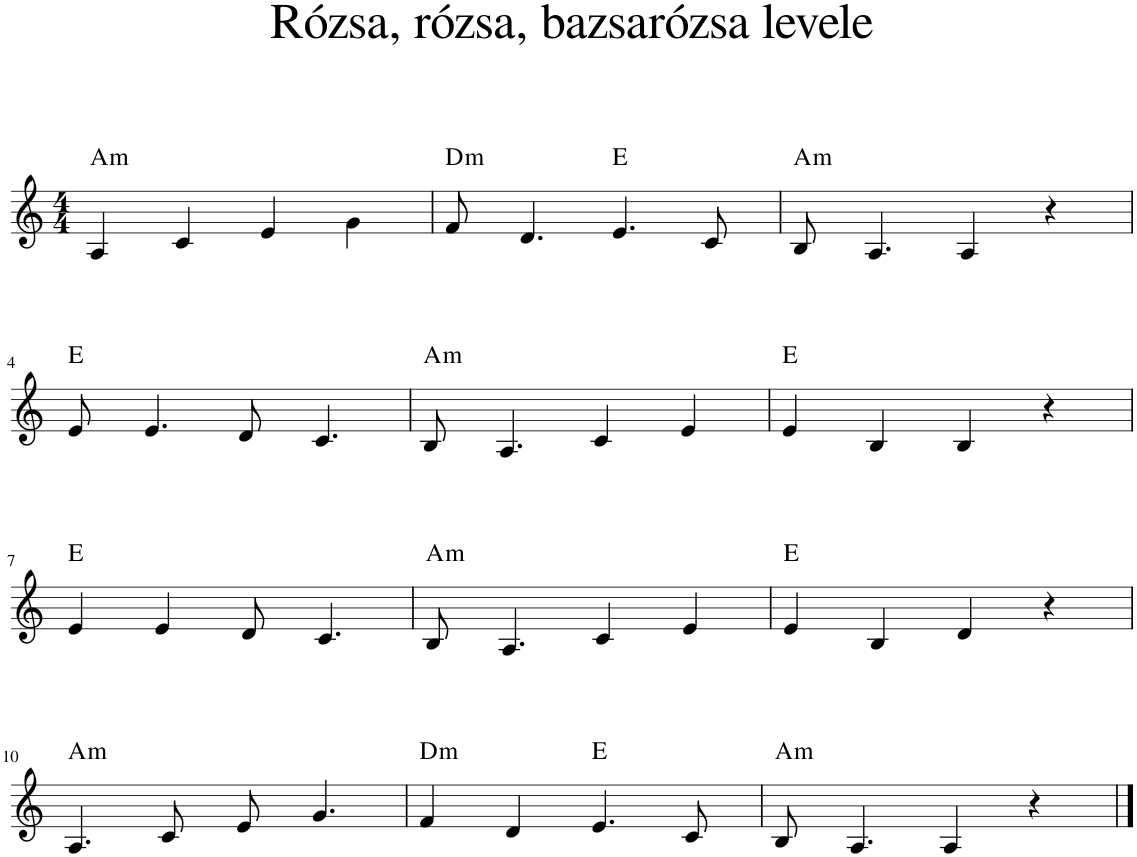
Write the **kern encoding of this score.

**kern	**harte
*part1	*part1
*staff1	*
*I"Piano	*
*I'Pno	*
*clefG2	*
*k[]	*
*M4/4	*
=1	=1
!	!LO:H:kt=m
4A/	A:min
4c/	.
4e/	.
4g\	.
=2	=2
!	!LO:H:kt=m
8f/	D:min
4.d/	.
4.e/	E:maj
8c/	.
=3	=3
!	!LO:H:kt=m
8B/	A:min
4.A/	.
4A/	.
4r	.
!!LO:LB:g=z
=4	=4
8e/	E:maj
4.e/	.
8d/	.
4.c/	.
=5	=5
!	!LO:H:kt=m
8B/	A:min
4.A/	.
4c/	.
4e/	.
=6	=6
4e/	E:maj
4B/	.
4B/	.
4r	.
!!LO:LB:g=z
=7	=7
4e/	E:maj
4e/	.
8d/	.
4.c/	.
=8	=8
!	!LO:H:kt=m
8B/	A:min
4.A/	.
4c/	.
4e/	.
=9	=9
4e/	E:maj
4B/	.
4d/	.
4r	.
!!LO:LB:g=z
=10	=10
!	!LO:H:kt=m
4.A/	A:min
8c/	.
8e/	.
4.g/	.
=11	=11
!	!LO:H:kt=m
4f/	D:min
4d/	.
4.e/	E:maj
8c/	.
=12	=12
!	!LO:H:kt=m
8B/	A:min
4.A/	.
4A/	.
4r	.
==	==
*-	*-
